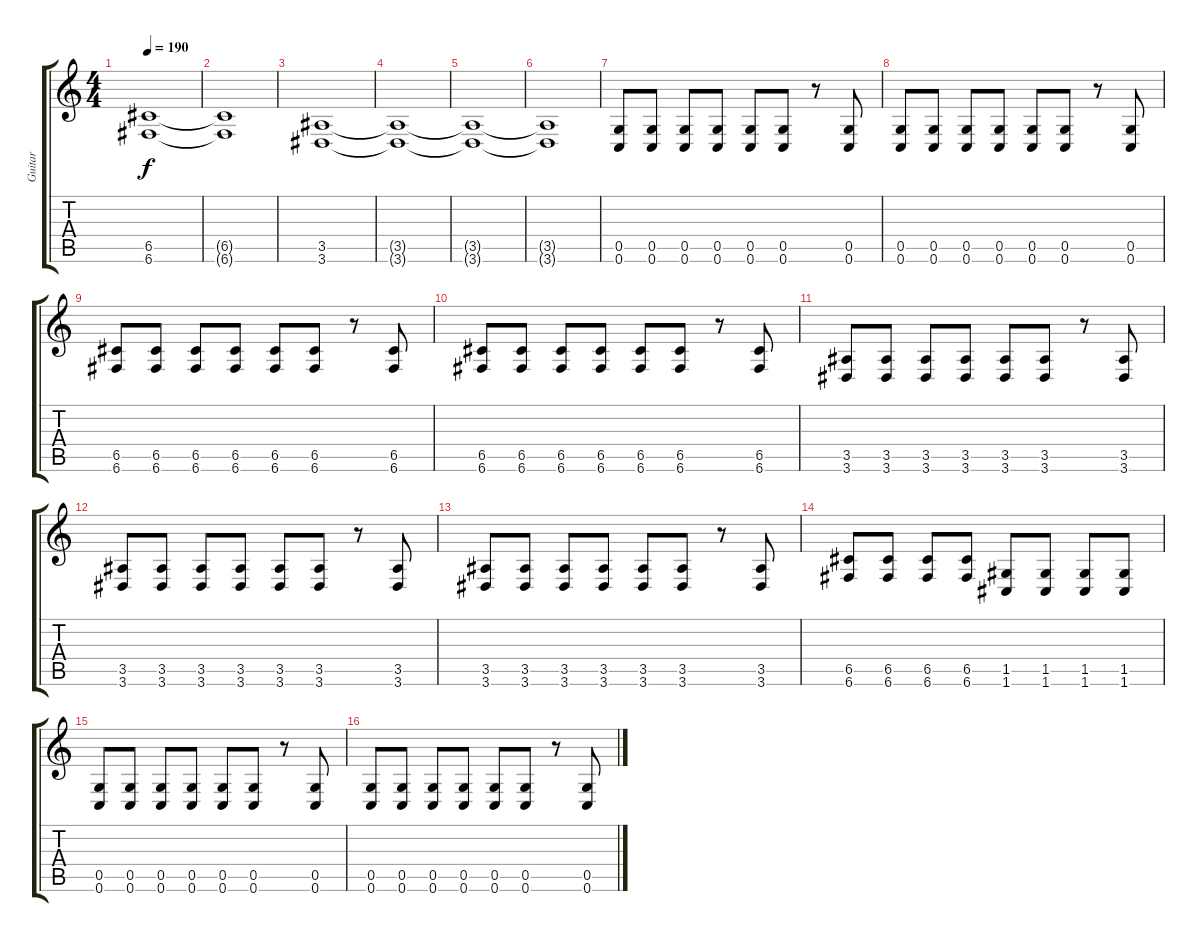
\track ("Guitar" "Guitar") {instrument distortionguitar}
\staff {score tabs}
\tuning (D4 A3 F3 C3 G2 C2) {hide}
\ts (4 4)
\tempo 190
\clef g2
\ks c
(6.5 6.6).1{dy f} |
(6.5{t} 6.6{t}).1 |
(3.5 3.6).1 |
(3.5{t} 3.6{t}).1 |
(3.5{t} 3.6{t}).1 |
(3.5{t} 3.6{t}).1 |
(0.5 0.6).8 (0.5 0.6).8 (0.5 0.6).8 (0.5 0.6).8 (0.5 0.6).8 (0.5 0.6).8 r.8 (0.5 0.6).8 |
(0.5 0.6).8 (0.5 0.6).8 (0.5 0.6).8 (0.5 0.6).8 (0.5 0.6).8 (0.5 0.6).8 r.8 (0.5 0.6).8 |
(6.5 6.6).8 (6.5 6.6).8 (6.5 6.6).8 (6.5 6.6).8 (6.5 6.6).8 (6.5 6.6).8 r.8 (6.5 6.6).8 |
(6.5 6.6).8 (6.5 6.6).8 (6.5 6.6).8 (6.5 6.6).8 (6.5 6.6).8 (6.5 6.6).8 r.8 (6.5 6.6).8 |
(3.5 3.6).8 (3.5 3.6).8 (3.5 3.6).8 (3.5 3.6).8 (3.5 3.6).8 (3.5 3.6).8 r.8 (3.5 3.6).8 |
(3.5 3.6).8 (3.5 3.6).8 (3.5 3.6).8 (3.5 3.6).8 (3.5 3.6).8 (3.5 3.6).8 r.8 (3.5 3.6).8 |
(3.5 3.6).8 (3.5 3.6).8 (3.5 3.6).8 (3.5 3.6).8 (3.5 3.6).8 (3.5 3.6).8 r.8 (3.5 3.6).8 |
(6.5 6.6).8 (6.5 6.6).8 (6.5 6.6).8 (6.5 6.6).8 (1.5 1.6).8 (1.5 1.6).8 (1.5 1.6).8 (1.5 1.6).8 |
(0.5 0.6).8 (0.5 0.6).8 (0.5 0.6).8 (0.5 0.6).8 (0.5 0.6).8 (0.5 0.6).8 r.8 (0.5 0.6).8 |
(0.5 0.6).8 (0.5 0.6).8 (0.5 0.6).8 (0.5 0.6).8 (0.5 0.6).8 (0.5 0.6).8 r.8 (0.5 0.6).8
